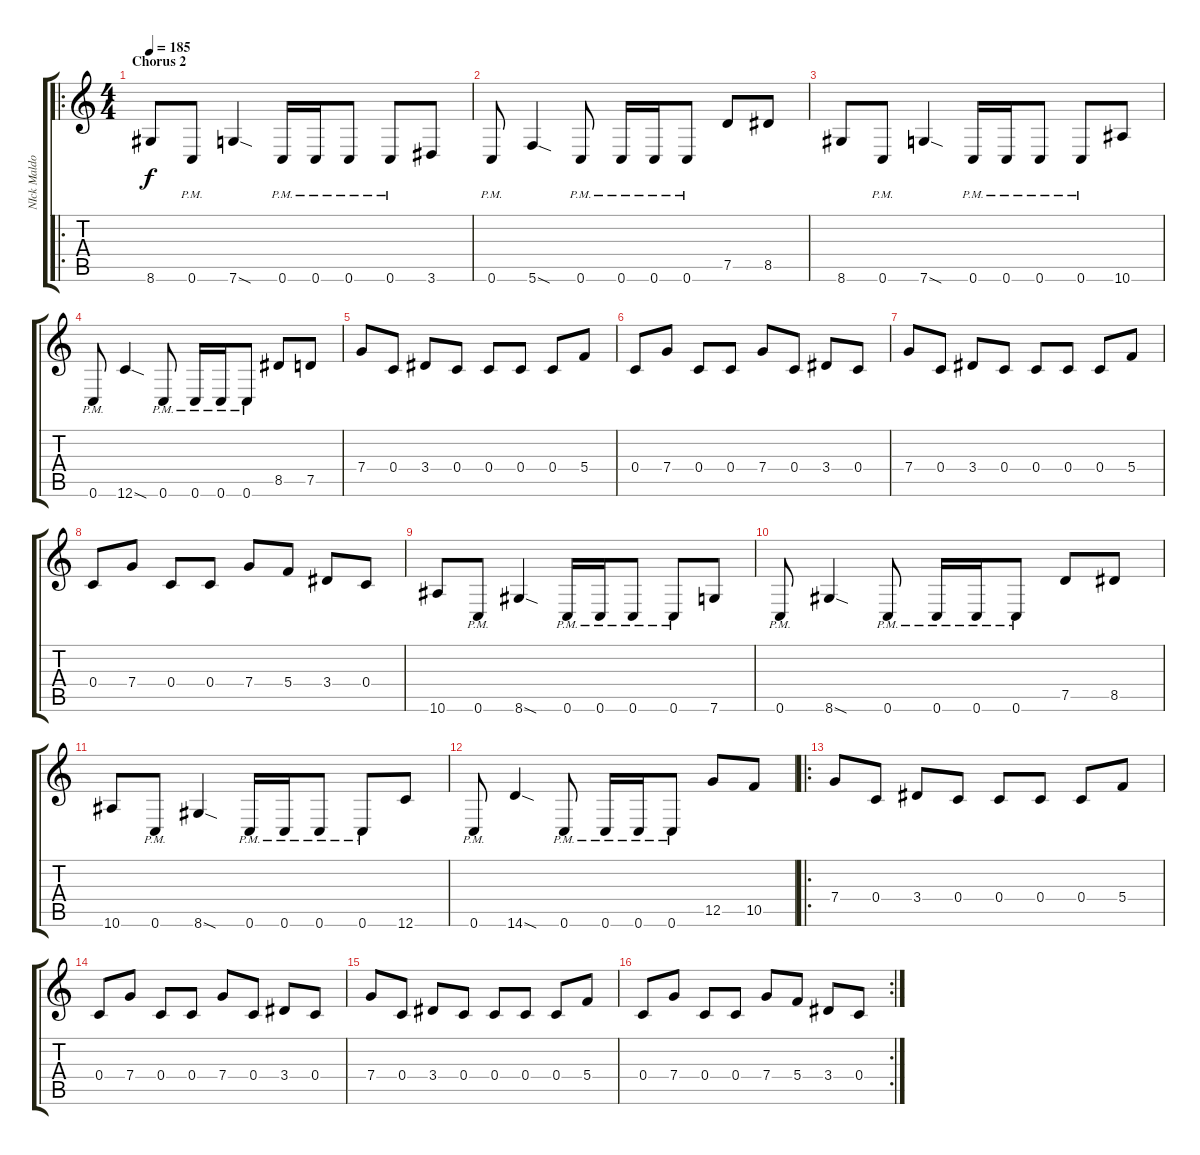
\track ("NIck Maldonado" "NIck Maldo") {instrument distortionguitar}
\staff {score tabs}
\tuning (D4 A3 F3 C3 G2 C2) {hide}
\ro
\ts (4 4)
\section ("" "Chorus 2")
\tempo 185
\clef g2
\ks c
8.6.8{dy f} 0.6{pm}.8 7.6{sod}.4 0.6{pm}.16 0.6{pm}.16 0.6{pm}.8 0.6{pm}.8 3.6.8 |
0.6{pm}.8 5.6{sod}.4 0.6{pm}.8 0.6{pm}.16 0.6{pm}.16 0.6{pm}.8 7.5.8 8.5.8 |
8.6.8 0.6{pm}.8 7.6{sod}.4 0.6{pm}.16 0.6{pm}.16 0.6{pm}.8 0.6{pm}.8 10.6.8 |
0.6{pm}.8 12.6{sod}.4 0.6{pm}.8 0.6{pm}.16 0.6{pm}.16 0.6{pm}.8 8.5.8 7.5.8 |
7.4.8 0.4.8 3.4.8 0.4.8 0.4.8 0.4.8 0.4.8 5.4.8 |
0.4.8 7.4.8 0.4.8 0.4.8 7.4.8 0.4.8 3.4.8 0.4.8 |
7.4.8 0.4.8 3.4.8 0.4.8 0.4.8 0.4.8 0.4.8 5.4.8 |
0.4.8 7.4.8 0.4.8 0.4.8 7.4.8 5.4.8 3.4.8 0.4.8 |
10.6.8 0.6{pm}.8 8.6{sod}.4 0.6{pm}.16 0.6{pm}.16 0.6{pm}.8 0.6{pm}.8 7.6.8 |
0.6{pm}.8 8.6{sod}.4 0.6{pm}.8 0.6{pm}.16 0.6{pm}.16 0.6{pm}.8 7.5.8 8.5.8 |
10.6.8 0.6{pm}.8 8.6{sod}.4 0.6{pm}.16 0.6{pm}.16 0.6{pm}.8 0.6{pm}.8 12.6.8 |
0.6{pm}.8 14.6{sod}.4 0.6{pm}.8 0.6{pm}.16 0.6{pm}.16 0.6{pm}.8 12.5.8 10.5.8 |
\ro
7.4.8 0.4.8 3.4.8 0.4.8 0.4.8 0.4.8 0.4.8 5.4.8 |
0.4.8 7.4.8 0.4.8 0.4.8 7.4.8 0.4.8 3.4.8 0.4.8 |
7.4.8 0.4.8 3.4.8 0.4.8 0.4.8 0.4.8 0.4.8 5.4.8 |
\rc 2
0.4.8 7.4.8 0.4.8 0.4.8 7.4.8 5.4.8 3.4.8 0.4.8
